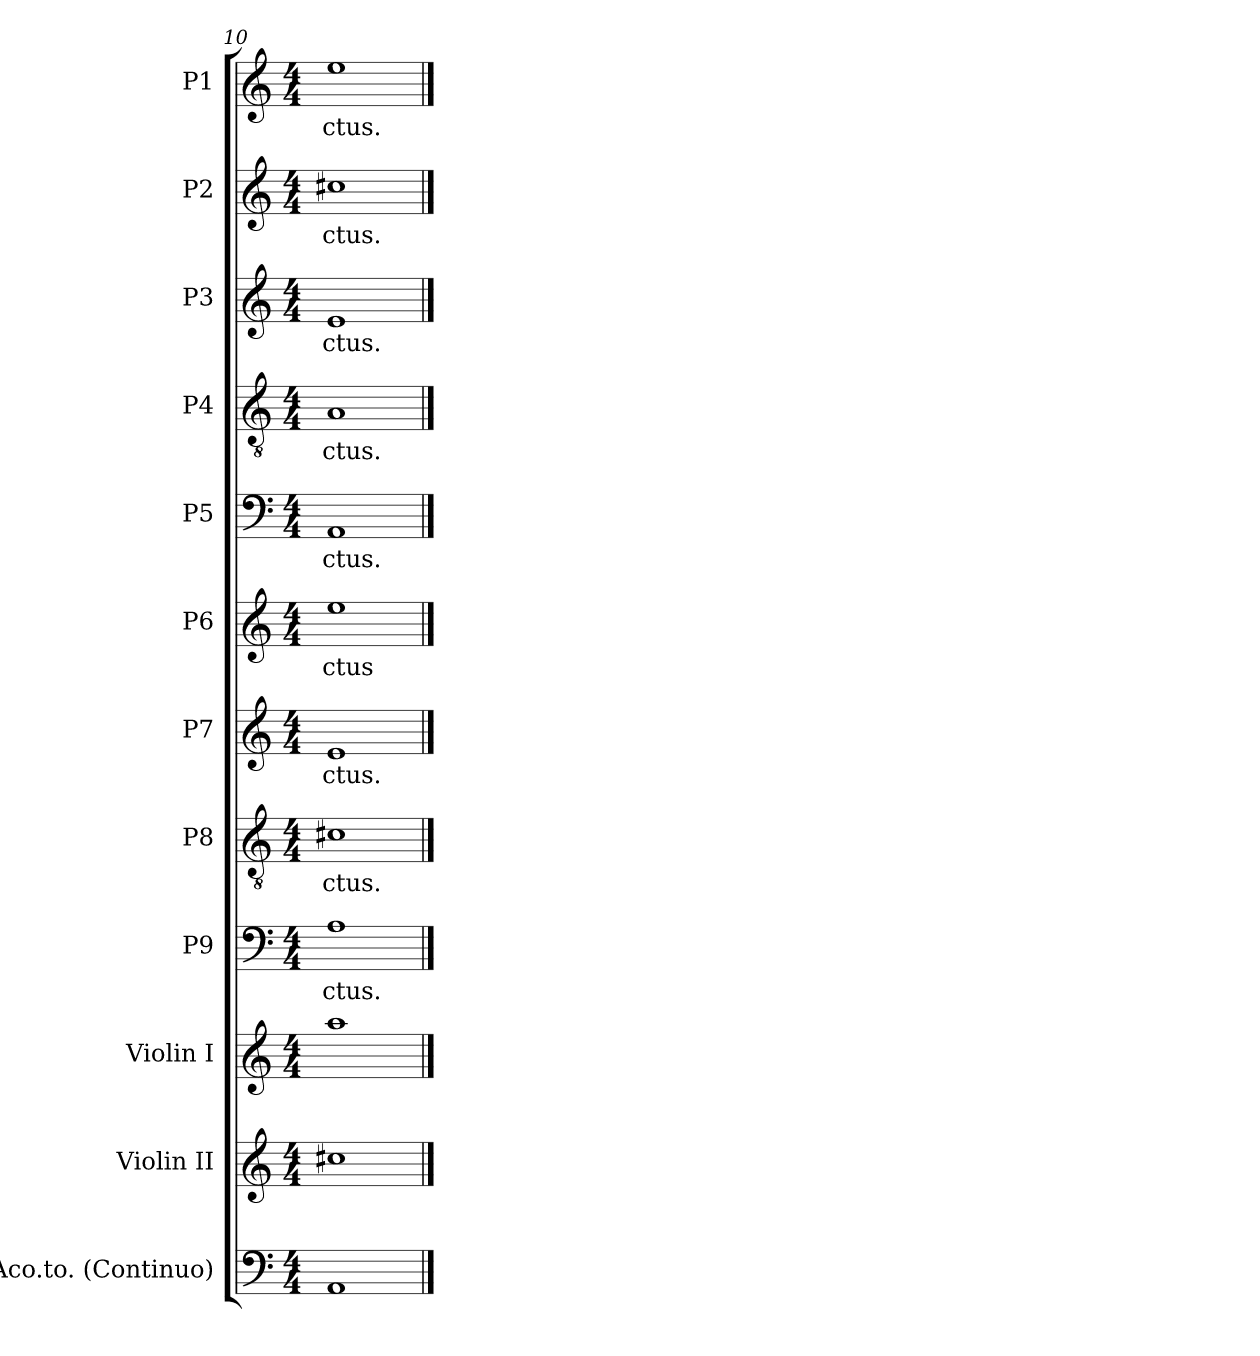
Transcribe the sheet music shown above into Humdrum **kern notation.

**kern	**kern	**kern	**kern	**text	**kern	**text	**kern	**text	**kern	**text	**kern	**text	**kern	**text	**kern	**text	**kern	**text	**kern	**text
*part12	*part11	*part10	*part9	*part9	*part8	*part8	*part7	*part7	*part6	*part6	*part5	*part5	*part4	*part4	*part3	*part3	*part2	*part2	*part1	*part1
*staff12	*staff11	*staff10	*staff9	*staff9	*staff8	*staff8	*staff7	*staff7	*staff6	*staff6	*staff5	*staff5	*staff4	*staff4	*staff3	*staff3	*staff2	*staff2	*staff1	*staff1
*I"Aco.to. (Continuo)	*I"Violin II	*I"Violin I	*I"P9	*	*I"P8	*	*I"P7	*	*I"P6	*	*I"P5	*	*I"P4	*	*I"P3	*	*I"P2	*	*I"P1	*
*I'Cont.	*I'Vln. II	*I'Vln. I	*	*	*	*	*	*	*	*	*	*	*	*	*	*	*	*	*	*
*clefF4	*clefG2	*clefG2	*clefF4	*	*clefGv2	*	*clefG2	*	*clefG2	*	*clefF4	*	*clefGv2	*	*clefG2	*	*clefG2	*	*clefG2	*
*	*	*	*	*	*ITrd7c12	*	*	*	*	*	*	*	*ITrd7c12	*	*	*	*	*	*	*
*k[]	*k[]	*k[]	*k[]	*	*k[]	*	*k[]	*	*k[]	*	*k[]	*	*k[]	*	*k[]	*	*k[]	*	*k[]	*
*C:	*C:	*C:	*C:	*	*C:	*	*C:	*	*C:	*	*C:	*	*C:	*	*C:	*	*C:	*	*C:	*
*M4/4	*M4/4	*M4/4	*M4/4	*	*M4/4	*	*M4/4	*	*M4/4	*	*M4/4	*	*M4/4	*	*M4/4	*	*M4/4	*	*M4/4	*
=10	=10	=10	=10	=10	=10	=10	=10	=10	=10	=10	=10	=10	=10	=10	=10	=10	=10	=10	=10	=10
!	!	!	!	!LO:LY:b:color=#000000	!	!	!	!	!	!	!	!	!	!	!	!	!	!	!	!
!	!	!	!	!	!	!LO:LY:b:color=#000000	!	!	!	!	!	!	!	!	!	!	!	!	!	!
!	!	!	!	!	!	!	!	!LO:LY:b:color=#000000	!	!	!	!	!	!	!	!	!	!	!	!
!	!	!	!	!	!	!	!	!	!	!LO:LY:b:color=#000000	!	!	!	!	!	!	!	!	!	!
!	!	!	!	!	!	!	!	!	!	!	!	!LO:LY:b:color=#000000	!	!	!	!	!	!	!	!
!	!	!	!	!	!	!	!	!	!	!	!	!	!	!LO:LY:b:color=#000000	!	!	!	!	!	!
!	!	!	!	!	!	!	!	!	!	!	!	!	!	!	!	!LO:LY:b:color=#000000	!	!	!	!
!	!	!	!	!	!	!	!	!	!	!	!	!	!	!	!	!	!	!LO:LY:b:color=#000000	!	!
!	!	!	!	!	!	!	!	!	!	!	!	!	!	!	!	!	!	!	!	!LO:LY:b:color=#000000
1AAi	1cc#Xi	1aai	1Ai	-ctus.	1C#Xi	-ctus.	1ei	-ctus.	1eei	-ctus	1AAi	-ctus.	1AAi	-ctus.	1ei	-ctus.	1cc#Xi	-ctus.	1eei	-ctus.
==	==	==	==	==	==	==	==	==	==	==	==	==	==	==	==	==	==	==	==	==
*-	*-	*-	*-	*-	*-	*-	*-	*-	*-	*-	*-	*-	*-	*-	*-	*-	*-	*-	*-	*-
